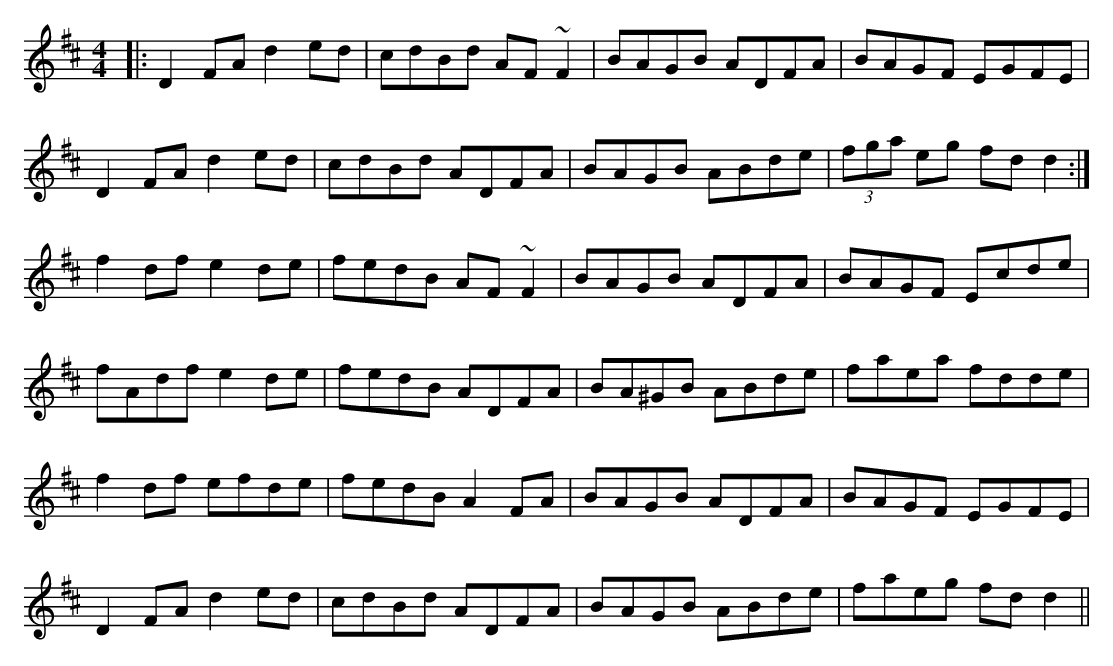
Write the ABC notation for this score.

X:1
M:4/4
K:D
|:D2FA d2ed|cdBd AF~F2|BAGB ADFA|BAGF EGFE|
D2FA d2ed|cdBd ADFA|BAGB ABde|(3fga eg fdd2:|
f2df e2de|fedB AF~F2|BAGB ADFA|BAGF Ecde|
fAdf e2de|fedB ADFA|BA^GB ABde|faea fdde|
f2df efde|fedB A2FA|BAGB ADFA|BAGF EGFE|
D2FA d2ed|cdBd ADFA|BAGB ABde|faeg fdd2||
